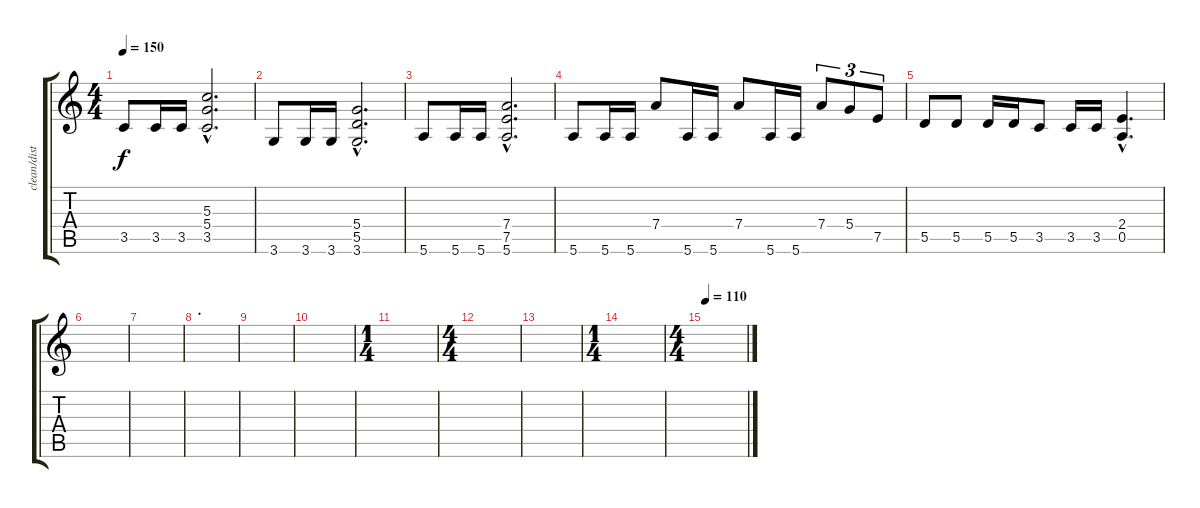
\track ("clean/disto" "clean/dist") {instrument electricguitarclean}
\staff {score tabs}
\tuning (E4 B3 G3 D3 A2 E2) {hide}
\ts (4 4)
\tempo 150
\clef g2
\ks c
3.5.8{dy f} 3.5.16 3.5.16 (5.3{hac} 5.4{hac} 3.5{hac}).2{d} |
3.6.8{instrument distortionguitar} 3.6.16 3.6.16 (5.4{hac} 5.5{hac} 3.6{hac}).2{d} |
5.6.8 5.6.16 5.6.16 (7.4{hac} 7.5{hac} 5.6{hac}).2{d} |
5.6.8 5.6.16 5.6.16 7.4.8 5.6.16 5.6.16 7.4.8 5.6.16 5.6.16 7.4.8{tu (3 2)} 5.4.8{tu (3 2)} 7.5.8{tu (3 2)} |
5.5.8 5.5.8 5.5.16 5.5.16 3.5.8 3.5.16 3.5.16 (2.4{hac} 0.5{hac}).4{d} |
|
|
\section ("" ".")
|
|
|
\ts (1 4)
|
\ts (4 4)
|
|
\ts (1 4)
|
\ts (4 4)
\tempo 110
